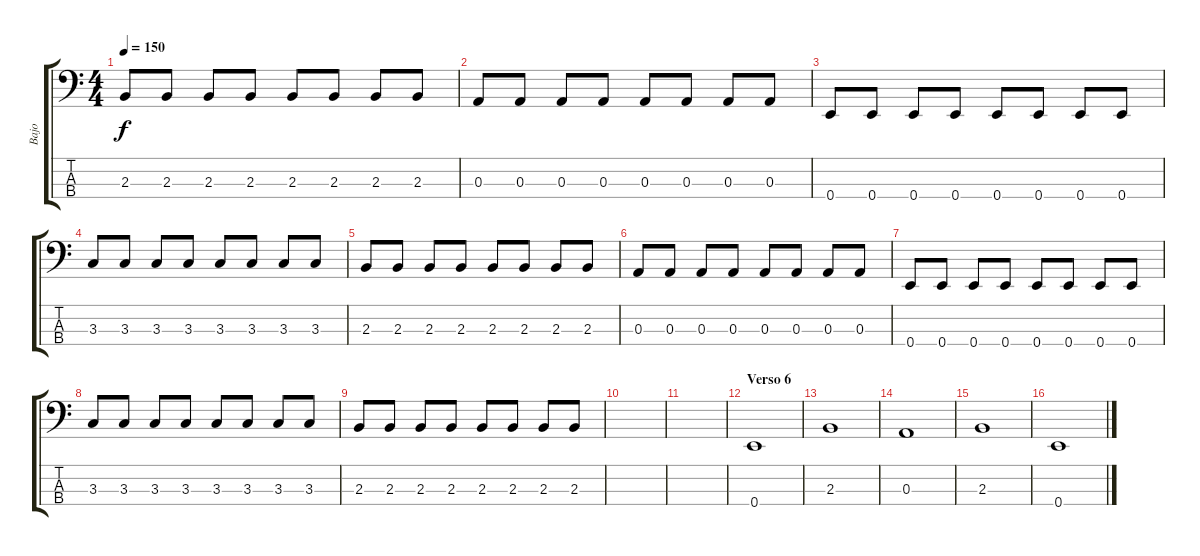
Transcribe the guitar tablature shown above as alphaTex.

\track ("Bajo" "Bajo") {instrument electricbassfinger}
\staff {score tabs}
\tuning (G2 D2 A1 E1) {hide}
\ts (4 4)
\tempo 150
\clef f4
\ks c
2.3.8{dy f} 2.3.8 2.3.8 2.3.8 2.3.8 2.3.8 2.3.8 2.3.8 |
0.3.8 0.3.8 0.3.8 0.3.8 0.3.8 0.3.8 0.3.8 0.3.8 |
0.4.8 0.4.8 0.4.8 0.4.8 0.4.8 0.4.8 0.4.8 0.4.8 |
3.3.8 3.3.8 3.3.8 3.3.8 3.3.8 3.3.8 3.3.8 3.3.8 |
2.3.8 2.3.8 2.3.8 2.3.8 2.3.8 2.3.8 2.3.8 2.3.8 |
0.3.8 0.3.8 0.3.8 0.3.8 0.3.8 0.3.8 0.3.8 0.3.8 |
0.4.8 0.4.8 0.4.8 0.4.8 0.4.8 0.4.8 0.4.8 0.4.8 |
3.3.8 3.3.8 3.3.8 3.3.8 3.3.8 3.3.8 3.3.8 3.3.8 |
2.3.8 2.3.8 2.3.8 2.3.8 2.3.8 2.3.8 2.3.8 2.3.8 |
|
|
\section ("" "Verso 6")
0.4.1 |
2.3.1 |
0.3.1 |
2.3.1 |
0.4.1
